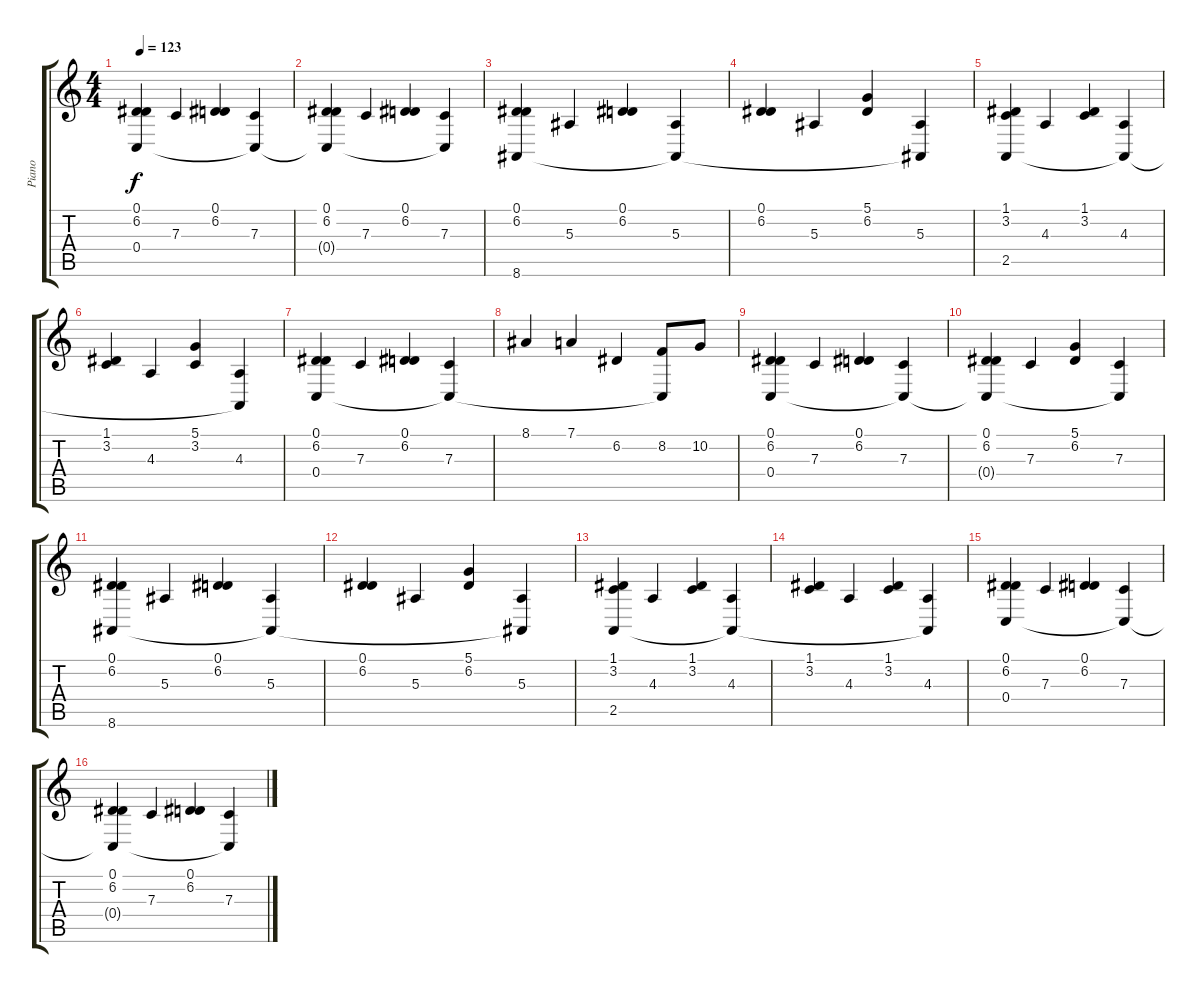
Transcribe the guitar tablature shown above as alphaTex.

\track ("Piano" "Piano") {instrument brightacousticpiano}
\staff {score tabs}
\tuning (D4 A3 F3 C3 G2 D2) {hide}
\ts (4 4)
\tempo 123
\clef g2
\ks c
(0.1 6.2 0.4).4{dy f} 7.3.4 (0.1 6.2).4 (7.3 0.4{t}).4 |
(0.1 6.2 0.4{t}).4 7.3.4 (0.1 6.2).4 (7.3 0.4{t}).4 |
(0.1 6.2 8.6).4 5.3.4 (0.1 6.2).4 (5.3 8.6{t}).4 |
(0.1 6.2).4 5.3.4 (5.1 6.2).4 (5.3 8.6{t}).4 |
(1.1 3.2 2.5).4 4.3.4 (1.1 3.2).4 (4.3 2.5{t}).4 |
(1.1 3.2).4 4.3.4 (5.1 3.2).4 (4.3 2.5{t}).4 |
(0.1 6.2 0.4).4 7.3.4 (0.1 6.2).4 (7.3 0.4{t}).4 |
8.1.4 7.1.4 6.2.4 (8.2 0.4{t}).8 10.2.8 |
(0.1 6.2 0.4).4 7.3.4 (0.1 6.2).4 (7.3 0.4{t}).4 |
(0.1 6.2 0.4{t}).4 7.3.4 (5.1 6.2).4 (7.3 0.4{t}).4 |
(0.1 6.2 8.6).4 5.3.4 (0.1 6.2).4 (5.3 8.6{t}).4 |
(0.1 6.2).4 5.3.4 (5.1 6.2).4 (5.3 8.6{t}).4 |
(1.1 3.2 2.5).4 4.3.4 (1.1 3.2).4 (4.3 2.5{t}).4 |
(1.1 3.2).4 4.3.4 (1.1 3.2).4 (4.3 2.5{t}).4 |
(0.1 6.2 0.4).4 7.3.4 (0.1 6.2).4 (7.3 0.4{t}).4 |
(0.1 6.2 0.4{t}).4 7.3.4 (0.1 6.2).4 (7.3 0.4{t}).4
